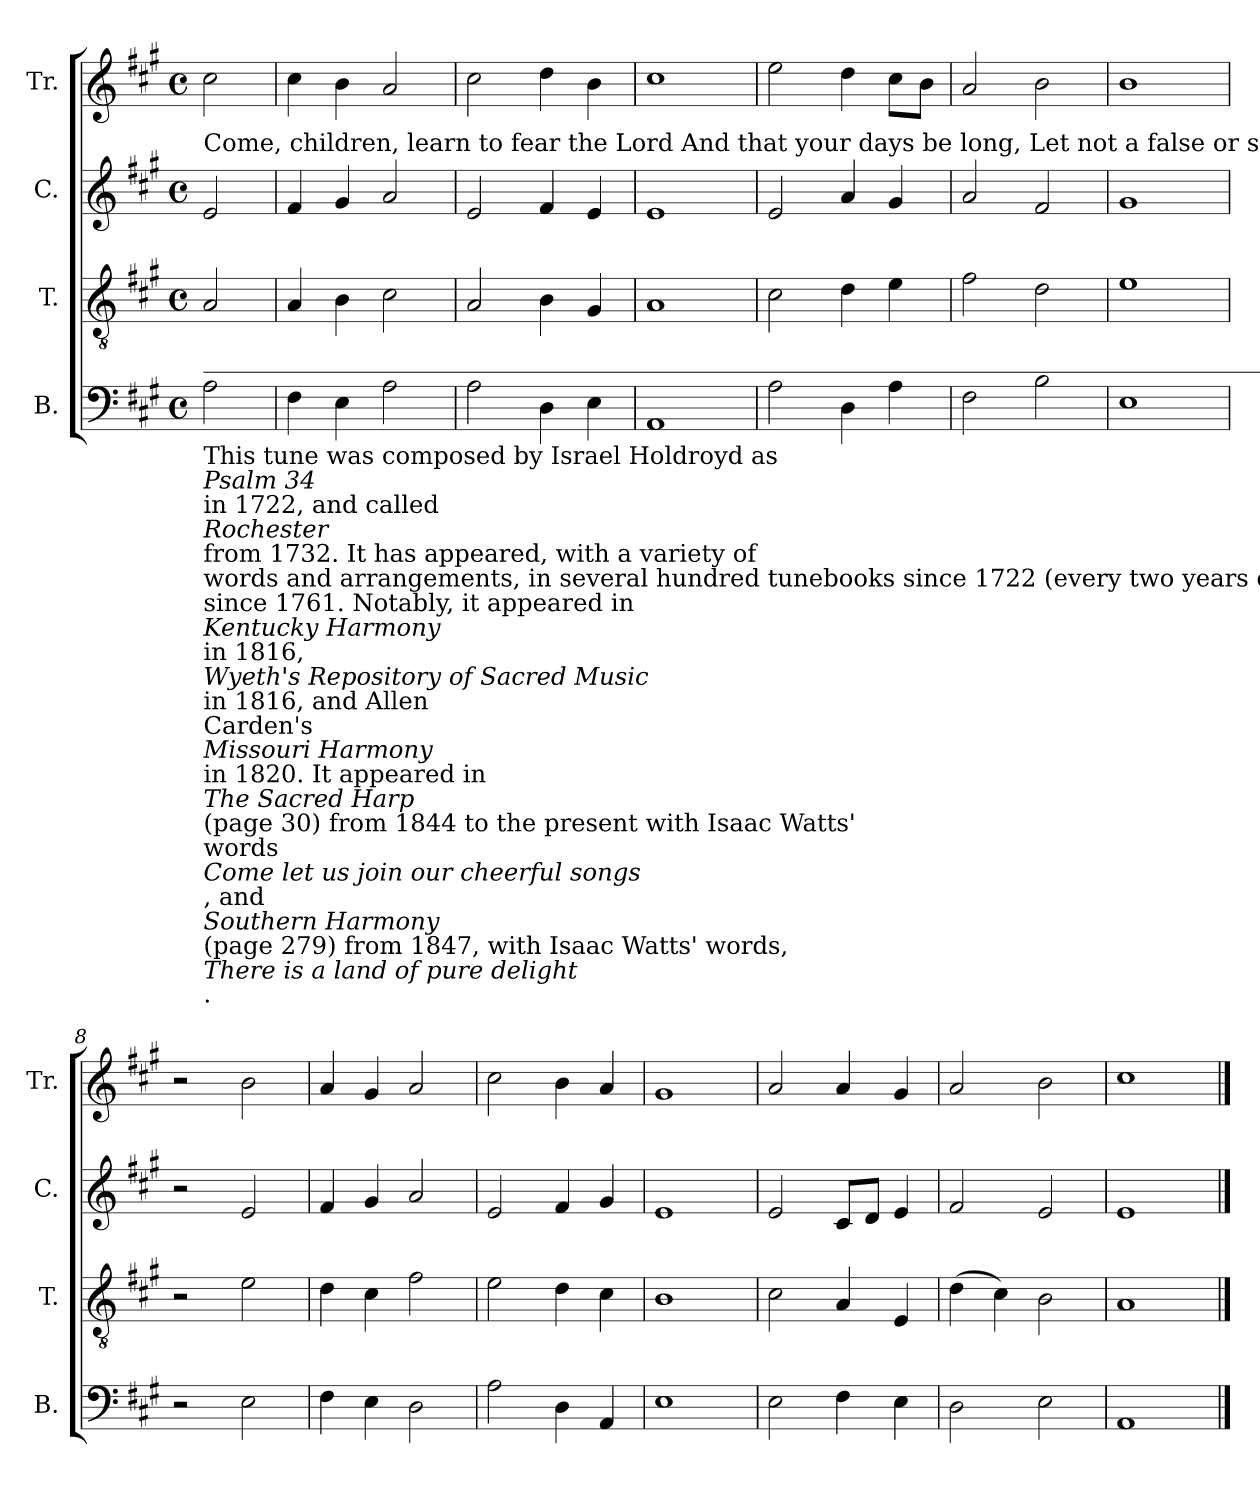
**kern	**kern	**kern	**kern
*part4	*part3	*part2	*part1
*staff4	*staff3	*staff2	*staff1
*I"B.	*I"T.	*I"C.	*I"Tr.
*I'B.	*I'T.	*I'C.	*I'Tr.
*clefF4	*clefGv2	*clefG2	*clefG2
*k[f#c#g#]	*k[f#c#g#]	*k[f#c#g#]	*k[f#c#g#]
*M4/4	*M4/4	*M4/4	*M4/4
*met(c)	*met(c)	*met(c)	*met(c)
*MM120	*MM120	*MM120	*MM120
=1	=1	=1	=1
!	!	!LO:TX:a:t=Come, children, learn to fear the Lord      And  that  your   days  be   long,             Let     not  a  false    or    spiteful   word    Be     found  up – on     your   tongue.	!
!LO:TX:a:t=______________________________________________________________________________________________________	!	!	!
!LO:TX:b:t=This tune was composed by Israel Holdroyd as	!	!	!
!LO:TX:b:i:t=Psalm 34	!	!	!
!LO:TX:b:t=in 1722, and called	!	!	!
!LO:TX:b:i:t=Rochester	!	!	!
!LO:TX:b:t=from 1732. It has appeared, with a variety of	!	!	!
!LO:TX:b:t=words and arrangements, in several hundred  tunebooks since 1722 (every two years over that time); and in America	!	!	!
!LO:TX:b:t=since 1761. Notably, it appeared in	!	!	!
!LO:TX:b:i:t=Kentucky Harmony	!	!	!
!LO:TX:b:t=in 1816,	!	!	!
!LO:TX:b:i:t=Wyeth's Repository of Sacred Music	!	!	!
!LO:TX:b:t=in 1816, and Allen	!	!	!
!LO:TX:b:t=Carden's	!	!	!
!LO:TX:b:i:t=Missouri Harmony	!	!	!
!LO:TX:b:t=in 1820.  It appeared in	!	!	!
!LO:TX:b:i:t=The Sacred Harp	!	!	!
!LO:TX:b:t=(page 30) from 1844 to the present with Isaac Watts'	!	!	!
!LO:TX:b:t=words	!	!	!
!LO:TX:b:i:t=Come let us join our cheerful songs	!	!	!
!LO:TX:b:t=, and	!	!	!
!LO:TX:b:i:t=Southern Harmony	!	!	!
!LO:TX:b:t=(page 279) from 1847, with Isaac Watts' words,	!	!	!
!LO:TX:b:i:t=There is a land of pure delight	!	!	!
!LO:TX:b:t=.	!	!	!
2A!\	2A!/	2e!/	2cc#!\
=2	=2	=2	=2
4F#!\	4A!/	4f#!/	4cc#!\
4E!\	4B!\	4g#!/	4b!\
2A!\	2c#!\	2a!/	2a!/
=3	=3	=3	=3
2A!\	2A!/	2e!/	2cc#!\
4D!\	4B!\	4f#!/	4dd!\
4E!\	4G#!/	4e!/	4b!\
=4	=4	=4	=4
1AA!	1A!	1e!	1cc#!
=5	=5	=5	=5
2A!\	2c#!\	2e!/	2ee!\
4D!\	4d!\	4a!/	4dd!\
4A!\	4e!\	4g#!/	8cc#!\L
.	.	.	8b!\J
=6	=6	=6	=6
2F#!\	2f#!\	2a!/	2a!/
2B!\	2d!\	2f#!/	2b!\
=7	=7	=7	=7
1E!	1e!	1g#!	1b!
=8	=8	=8	=8
2r	2r	2r	2r
2E!\	2e!\	2e!/	2b!\
=9	=9	=9	=9
4F#!\	4d!\	4f#!/	4a!/
4E!\	4c#!\	4g#!/	4g#!/
2D!\	2f#!\	2a!/	2a!/
=10	=10	=10	=10
2A!\	2e!\	2e!/	2cc#!\
4D!\	4d!\	4f#!/	4b!\
4AA!/	4c#!\	4g#!/	4a!/
=11	=11	=11	=11
1E!	1B!	1e!	1g#!
=12	=12	=12	=12
2E!\	2c#!\	2e!/	2a!/
4F#!\	4A!/	8c#!/L	4a!/
.	.	8d!/J	.
4E!\	4E!/	4e!/	4g#!/
=13	=13	=13	=13
2D!\	(4d!\	2f#!/	2a!/
.	4c#!\)	.	.
2E!\	2B!\	2e!/	2b!\
=14	=14	=14	=14
1AA!	1A!	1e!	1cc#!
==	==	==	==
*-	*-	*-	*-
